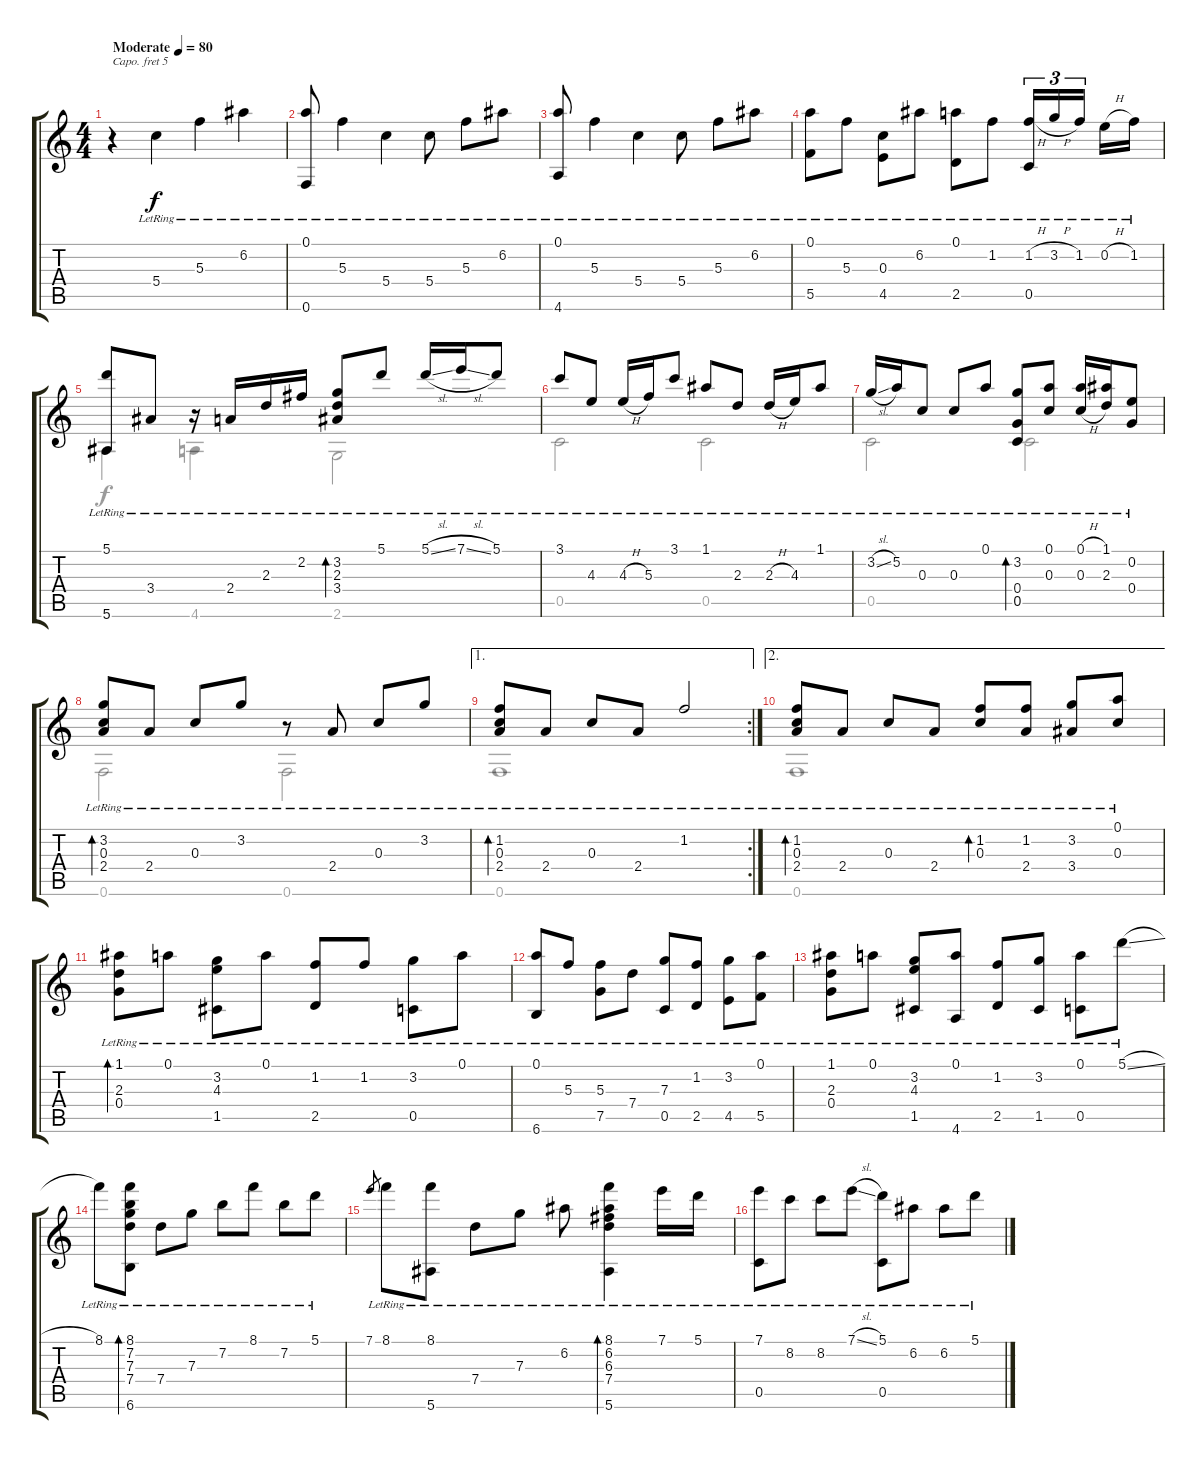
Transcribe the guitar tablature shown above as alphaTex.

\track "" {instrument acousticguitarnylon}
\staff {score tabs}
\capo 5
\tuning (E4 B3 G3 D3 G2 C2) {hide}
\voice
\ts (4 4)
\tempo (80 "Moderate")
\clef g2
\ks c
r.4{dy f instrument acousticguitarnylon} 5.4{lr}.4 5.3{lr}.4 6.2{lr}.4 |
(0.1 0.6{lr}).8 5.3{lr}.4 5.4{lr}.4 5.4{lr}.8 5.3{lr}.8 6.2{lr}.8 |
(0.1 4.6{lr}).8 5.3{lr}.4 5.4{lr}.4 5.4{lr}.8 5.3{lr}.8 6.2{lr}.8 |
(0.1 5.5{lr}).8 5.3{lr}.8 (0.3 4.5{lr}).8 6.2{lr}.8 (0.1 2.5{lr}).8 1.2{lr}.8 (1.2{h lr} 0.5{lr}).16{tu (3 2)} 3.2{h lr}.16{tu (3 2)} 1.2{lr}.16{tu (3 2) beam splitsecondary} 0.2{h lr}.16 1.2{lr}.16 |
(5.1{lr} 5.6{lr}).8 3.4{lr}.8 r.16 2.4{lr}.16 2.3{lr}.16 2.2{lr}.16 (3.2{lr} 2.3 3.4{lr}).8{bd 120} 5.1{lr}.8 5.1{sl lr}.16 7.1{sl lr}.16 5.1{lr}.8 |
3.1{lr}.8 4.3{lr}.8 4.3{h lr}.16 5.3{lr}.16 3.1{lr}.8 1.1{lr}.8 2.3{lr}.8 2.3{h lr}.16 4.3{lr}.16 1.1{lr}.8 |
3.2{sl lr}.16 5.2{lr}.16 0.3{lr}.8 0.3{lr}.8 0.1{lr}.8 (3.2{lr} 0.4{lr} 0.5{lr}).8{bd 120} (0.1{lr} 0.3{lr}).8 (0.1{h lr} 0.3{h lr}).16 (1.1{lr} 2.3{lr}).16 (0.2{lr} 0.4{lr}).8 |
(3.2{lr} 0.3{lr} 2.4{lr}).8{bd 240} 2.4{lr}.8 0.3{lr}.8 3.2{lr}.8 r.8 2.4{lr}.8 0.3{lr}.8 3.2{lr}.8 |
\ae 1
\rc 2
(1.2{lr} 0.3{lr} 2.4{lr}).8{bd 240} 2.4{lr}.8 0.3{lr}.8 2.4{lr}.8 1.2{lr}.2 |
\ae 2
(1.2{lr} 0.3{lr} 2.4{lr}).8{bd 240} 2.4{lr}.8 0.3{lr}.8 2.4{lr}.8 (1.2{lr} 0.3{lr}).8{bd 240} (1.2{lr} 2.4{lr}).8 (3.2{lr} 3.4{lr}).8 (0.1{lr} 0.3{lr}).8 |
(1.1{lr} 2.3{lr} 0.4{lr}).8{bd 120} 0.1{lr}.8 (3.2{lr} 4.3{lr} 1.5{lr}).8 0.1{lr}.8 (1.2{lr} 2.5{lr}).8 1.2{lr}.8 (3.2{lr} 0.5{lr}).8 0.1{lr}.8 |
(0.1{lr} 6.6{lr}).8 5.3{lr}.8 (5.3{lr} 7.5).8 7.4{lr}.8 (7.3{lr} 0.5{lr}).8 (1.2{lr} 2.5{lr}).8 (3.2{lr} 4.5{lr}).8 (0.1{lr} 5.5{lr}).8 |
(1.1{lr} 2.3{lr} 0.4{lr}).8 0.1{lr}.8 (3.2{lr} 4.3{lr} 1.5{lr}).8 (0.1{lr} 4.6{lr}).8 (1.2{lr} 2.5{lr}).8 (3.2{lr} 1.5{lr}).8 (0.1{lr} 0.5{lr}).8 5.1{sl lr}.8 |
8.1{lr}.8 (8.1{lr} 7.2{lr} 7.3{lr} 7.4{lr} 6.6{lr}).8{bd 240} 7.4{lr}.8 7.3{lr}.8 7.2{lr}.8 8.1{lr}.8 7.2{lr}.8 5.1{lr}.8 |
7.1.8{gr} 8.1{lr}.8 (8.1{lr} 5.6{lr}).8 7.4{lr}.8 7.3{lr}.8 6.2{lr}.8 (8.1{lr} 6.2{lr} 6.3{lr} 7.4{lr} 5.6{lr}).4{bd 480} 7.1{lr}.16 5.1{lr}.16 |
(7.1{lr} 0.5{lr}).8 8.2{lr}.8 8.2{lr}.8 7.1{sl lr}.8 (5.1{lr} 0.5{lr}).8 6.2{lr}.8 6.2{lr}.8 5.1{sl lr}.8
\voice
\clef g2
\ottava regular
\simile none
\ks c
|
|
|
|
5.6.4 4.6.4 2.6.2 |
0.5.2 0.5.2 |
0.5.2 0.5.2 |
0.6.2 0.6.2 |
0.6.1 |
0.6.1 |
|
|
|
|
|
